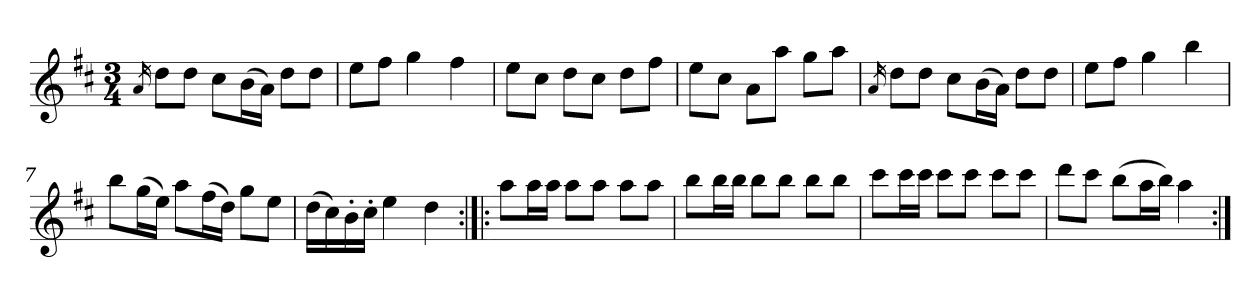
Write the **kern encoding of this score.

**kern
*part1
*staff1
*clefG2
*k[f#c#]
*D:
*M3/4
=1
16qa/
8dd\L
8dd\J
8cc#\L
(>16b\L
16a\JJ)
8dd\L
8dd\J
=2
8ee\L
8ff#\J
4gg\
4ff#\
=3
8ee\L
8cc#\J
8dd\L
8cc#\J
8dd\L
8ff#\J
=4
8ee\L
8cc#\J
8a\L
8aa\J
8gg\L
8aa\J
=5
16qa/
8dd\L
8dd\J
8cc#\L
(>16b\L
16a\JJ)
8dd\L
8dd\J
=6
8ee\L
8ff#\J
4gg\
4bb\
=7
8bb\L
(>16gg\L
16ee\JJ)
8aa\L
(>16ff#\L
16dd\JJ)
8gg\L
8ee\J
!!LO:LB:g=z
=8
(>16dd\LL
16cc#\)
16b'\
16cc#'\JJ
4ee\
4dd\
=9:|!|:
8aa\L
16aa\L
16aa\JJ
8aa\L
8aa\J
8aa\L
8aa\J
=10
8bb\L
16bb\L
16bb\JJ
8bb\L
8bb\J
8bb\L
8bb\J
=11
8ccc#\L
16ccc#\L
16ccc#\JJ
8ccc#\L
8ccc#\J
8ccc#\L
8ccc#\J
=12
8ddd\L
8ccc#\J
(>8bb\L
16aa\L
16bb\JJ)
4aa\
=:|!
*-
